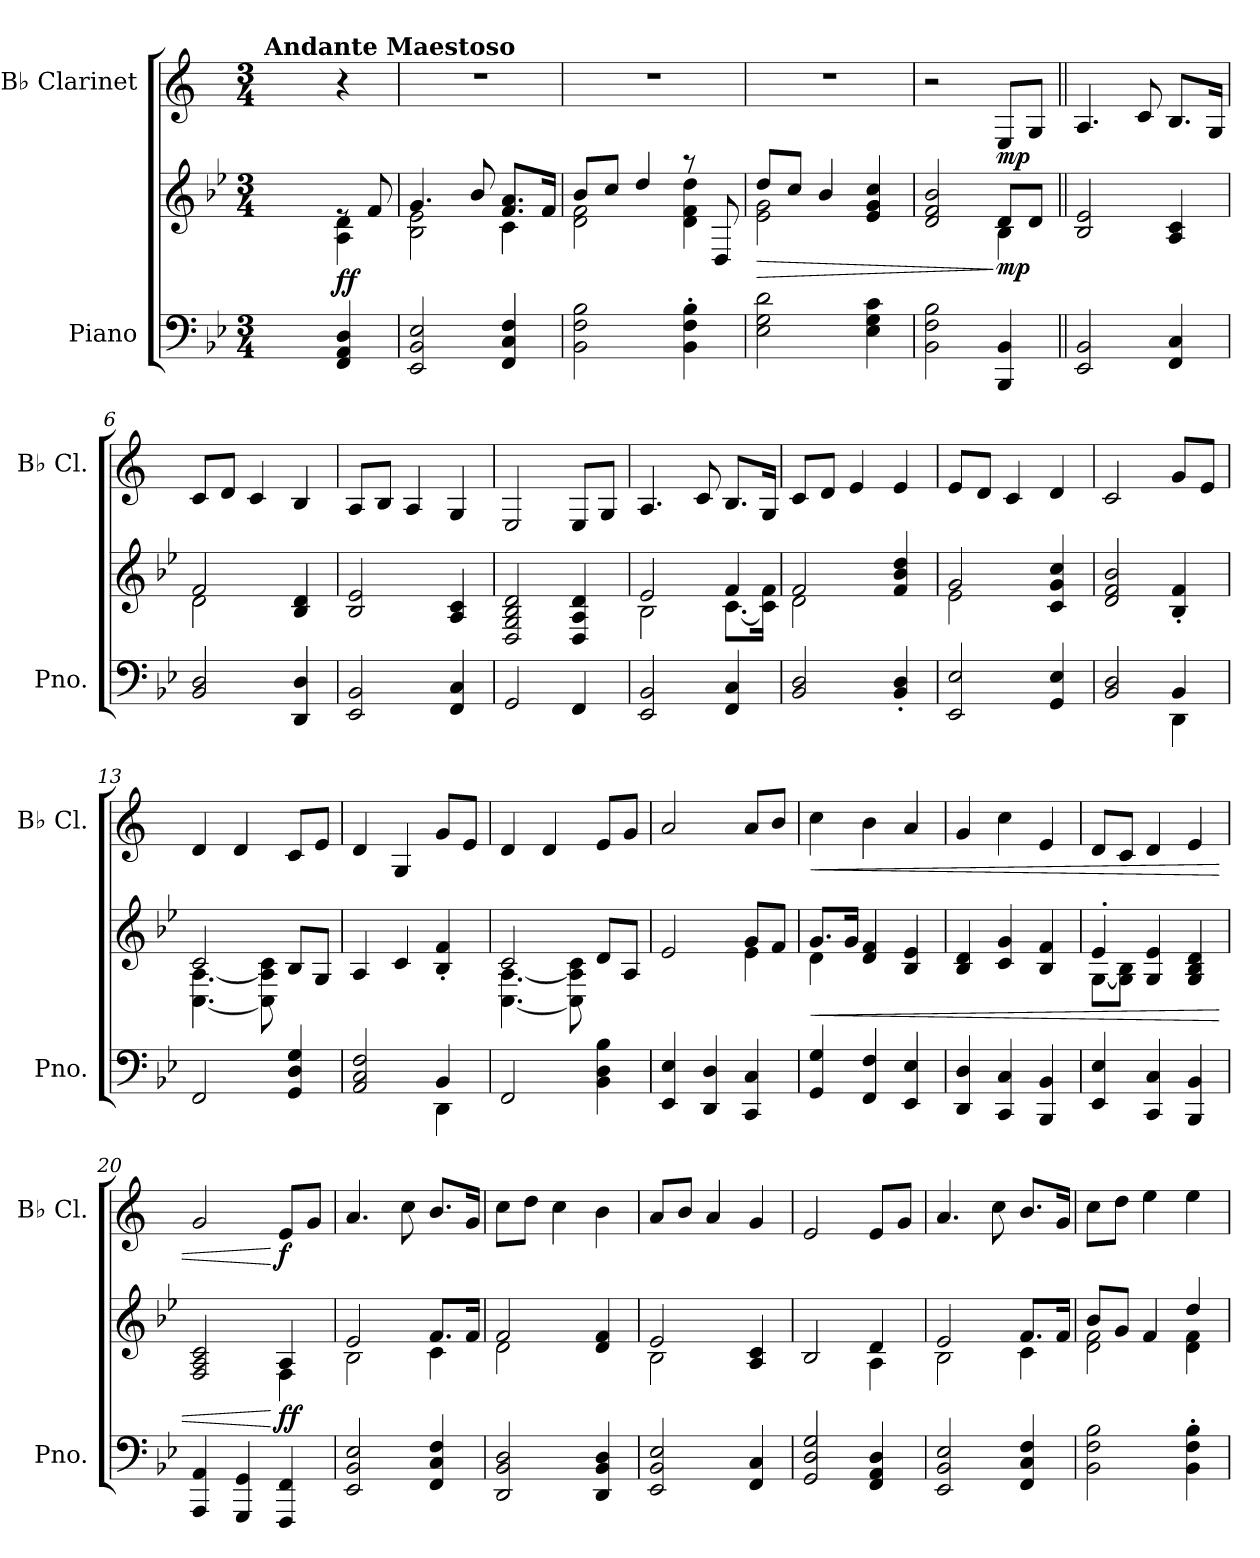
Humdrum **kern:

**kern	**kern	**dynam	**kern	**dynam
*part2	*part2	*part2	*part1	*part1
*staff3	*staff2	*staff2/3	*staff1	*staff1
*I"Piano	*	*	*I"B♭ Clarinet	*
*I'Pno.	*	*	*I'B♭ Cl.	*
*clefF4	*clefG2	*	*clefG2	*
*	*	*	*ITrd1c2	*
*k[b-e-]	*k[b-e-]	*	*k[b-e-]	*
*M3/4	*M3/4	*	*M3/4	*
*MM75	*MM75	*	*MM75	*
=	=	=	=	=
*	*^	*	*	*
!	!	!	!	!LO:TX:a:B:t=Andante Maestoso	!
2ryy	2reyy	2ryy	.	2ryy	.
!	!	!	!LO:DY:b	!	!
!	!	!	!LO:DY:n=1:b	!	!
4FF/ 4AA/ 4D/	8re	4A\ 4d\	f f	4r	.
.	8f/	.	.	.	.
=1	=1	=1	=1	=1	=1
2EE-/ 2BB-/ 2E-/	4.g/	2B-\ 2e-\	.	2.r	.
.	8b-/	.	.	.	.
4FF/ 4C/ 4F/	8.f/ 8.a/L	4c\	.	.	.
.	16f/Jk	.	.	.	.
=2	=2	=2	=2	=2	=2
2BB-\ 2F\ 2B-\	8b-/L	2d\ 2f\	.	2.r	.
.	8cc/J	.	.	.	.
.	4dd/	.	.	.	.
4BB-\' 4F\' 4B-\'	8r	4d\ 4f\ 4dd\	.	.	.
.	8D/	.	.	.	.
=3	=3	=3	=3	=3	=3
!	!	!	!LO:HP:b	!	!
2E-\ 2G\ 2d\	8dd/L	2e-\ 2g\	>	2.r	.
.	8cc/J	.	.	.	.
.	4b-/	.	.	.	.
4E-\ 4G\ 4c\	4e-/ 4g/ 4cc/	4ryy	.	.	.
=4	=4	=4	=4	=4	=4
2BB-\ 2F\ 2B-\	2d/ 2f/ 2b-/	2ryy	.	2r	.
!	!	!	!LO:DY:n=1:b	!	!LO:DY:b
4BBB-/ 4BB-/	8d/L	4B-\	] mp	8D/L	mp
.	8d/J	.	.	8F/J	.
*	*v	*v	*	*	*
!!LO:LB:g=z
=5||	=5||	=5||	=5||	=5||
2EE-/ 2BB-/	2B-/ 2e-/	.	4.G/	.
.	.	.	8B-/	.
4FF/ 4C/	4A/ 4c/	.	8.A/L	.
.	.	.	16F/Jk	.
=6	=6	=6	=6	=6
*	*^	*	*	*
2BB-/ 2D/	2f/	2d\	.	8B-/L	.
.	.	.	.	8c/J	.
.	.	.	.	4B-/	.
4DD/ 4D/	4B-/ 4d/	4ryy	.	4A/	.
*	*v	*v	*	*	*
=7	=7	=7	=7	=7
2EE-/ 2BB-/	2B-/ 2e-/	.	8G/L	.
.	.	.	8A/J	.
.	.	.	4G/	.
4FF/ 4C/	4A/ 4c/	.	4F/	.
=8	=8	=8	=8	=8
2GG/	2D/ 2G/ 2B-/ 2d/	.	2D/	.
4FF/	4D/ 4A/ 4d/	.	8D/L	.
.	.	.	8F/J	.
=9	=9	=9	=9	=9
*	*^	*	*	*
2EE-/ 2BB-/	2e-/	2B-\	.	4.G/	.
.	.	.	.	8B-/	.
4FF/ 4C/	4f/	[8.c\L	.	8.A/L	.
.	.	16c\] 16f\Jk	.	16F/Jk	.
!!LO:LB:g=z
=10	=10	=10	=10	=10	=10
2BB-/ 2D/	2f/	2d\	.	8B-/L	.
.	.	.	.	8c/J	.
.	.	.	.	4d/	.
4BB-/' 4D/'	4f/ 4b-/ 4dd/	4ryy	.	4d/	.
=11	=11	=11	=11	=11	=11
2EE-/ 2E-/	2g/	2e-\	.	8d/L	.
.	.	.	.	8c/J	.
.	.	.	.	4B-/	.
4GG/ 4E-/	4c/ 4g/ 4cc/	4ryy	.	4c/	.
*	*v	*v	*	*	*
=12	=12	=12	=12	=12
*^	*	*	*	*
2BB-/ 2D/	2ryy	2d/ 2f/ 2b-/	.	2B-/	.
4BB-/	4DD\	4B-/' 4f/'	.	8f/L	.
.	.	.	.	8d/J	.
*v	*v	*	*	*	*
=13	=13	=13	=13	=13
*	*^	*	*	*
2FF/	2c/	[4.C\ [4.A\	.	4c/	.
.	.	.	.	4c/	.
.	.	8C\] 8A\] 8c\	.	.	.
4GG/ 4D/ 4G/	8B-/L	4ryy	.	8B-/L	.
.	8G/J	.	.	8d/J	.
*	*v	*v	*	*	*
=14	=14	=14	=14	=14
*^	*	*	*	*
2AA/ 2C/ 2F/	2ryy	4A/	.	4c/	.
.	.	4c/	.	4F/	.
4BB-/	4DD\	4B-/' 4f/'	.	8f/L	.
.	.	.	.	8d/J	.
*v	*v	*	*	*	*
=15	=15	=15	=15	=15
*	*^	*	*	*
2FF/	2c/	[4.C\ [4.A\	.	4c/	.
.	.	.	.	4c/	.
.	.	8C\] 8A\] 8c\	.	.	.
4BB-\ 4D\ 4B-\	8d/L	4ryy	.	8d/L	.
.	8A/J	.	.	8f/J	.
!!LO:PB:g=z
=16	=16	=16	=16	=16	=16
4EE-/ 4E-/	2e-/	2ryy	.	2g/	.
4DD/ 4D/	.	.	.	.	.
4CC/ 4C/	8g/L	4e-\	.	8g/L	.
.	8f/J	.	.	8a/J	.
=17	=17	=17	=17	=17	=17
!	!	!	!LO:HP:b	!	!LO:HP:b
4GG/ 4G/	8.g/L	4d\	<	4b-\	<
.	16g/Jk	.	.	.	.
4FF/ 4F/	4d/ 4f/	2ryy	.	4a\	.
4EE-/ 4E-/	4B-/ 4e-/	.	.	4g/	.
*	*v	*v	*	*	*
=18	=18	=18	=18	=18
4DD/ 4D/	4B-/ 4d/	.	4f/	.
4CC/ 4C/	4c/ 4g/	.	4b-\	.
4BBB-/ 4BB-/	4B-/ 4f/	.	4d/	.
=19	=19	=19	=19	=19
*	*^	*	*	*
4EE-/ 4E-/	4e-'/	[8G\L	.	8c/L	.
.	.	8G\] 8B-\J	.	8B-/J	.
4CC/ 4C/	4G/ 4e-/	2ryy	.	4c/	.
4BBB-/ 4BB-/	4G/ 4B-/ 4d/	.	.	4d/	.
=20	=20	=20	=20	=20	=20
4AAA/ 4AA/	2F/ 2A/ 2c/	2ryy	.	2f/	.
4GGG/ 4GG/	.	.	.	.	.
!	!	!	!LO:DY:n=1:b	!	!
!	!	!	!LO:DY:n=2:b	!	!LO:DY:n=1:b
4FFF/ 4FF/	4A/	4F\	[ f f	8d/L	[ f
.	.	.	.	8f/J	.
=21	=21	=21	=21	=21	=21
2EE-/ 2BB-/ 2E-/	2e-/	2B-\	.	4.g/	.
.	.	.	.	8b-\	.
4FF/ 4C/ 4F/	8.f/L	4c\	.	8.a/L	.
.	16f/Jk	.	.	16f/Jk	.
!!LO:LB:g=z
=22	=22	=22	=22	=22	=22
2DD/ 2BB-/ 2D/	2f/	2d\	.	8b-\L	.
.	.	.	.	8cc\J	.
.	.	.	.	4b-\	.
4DD/ 4BB-/ 4D/	4d/ 4f/	4ryy	.	4a\	.
=23	=23	=23	=23	=23	=23
2EE-/ 2BB-/ 2E-/	2e-/	2B-\	.	8g/L	.
.	.	.	.	8a/J	.
.	.	.	.	4g/	.
4FF/ 4C/	4A/ 4c/	4ryy	.	4f/	.
=24	=24	=24	=24	=24	=24
2GG/ 2D/ 2G/	2B-/	2ryy	.	2d/	.
4FF/ 4AA/ 4D/	4d/	4A\	.	8d/L	.
.	.	.	.	8f/J	.
=25	=25	=25	=25	=25	=25
2EE-/ 2BB-/ 2E-/	2e-/	2B-\	.	4.g/	.
.	.	.	.	8b-\	.
4FF/ 4C/ 4F/	8.f/L	4c\	.	8.a/L	.
.	16f/Jk	.	.	16f/Jk	.
=26	=26	=26	=26	=26	=26
2BB-\ 2F\ 2B-\	8b-/L	2d\ 2f\	.	8b-\L	.
.	8g/J	.	.	8cc\J	.
.	4f/	.	.	4dd\	.
4BB-\' 4F\' 4B-\'	4dd/	4d\ 4f\	.	4dd\	.
*	*v	*v	*	*	*
=	=	=	=	=
*-	*-	*-	*-	*-
